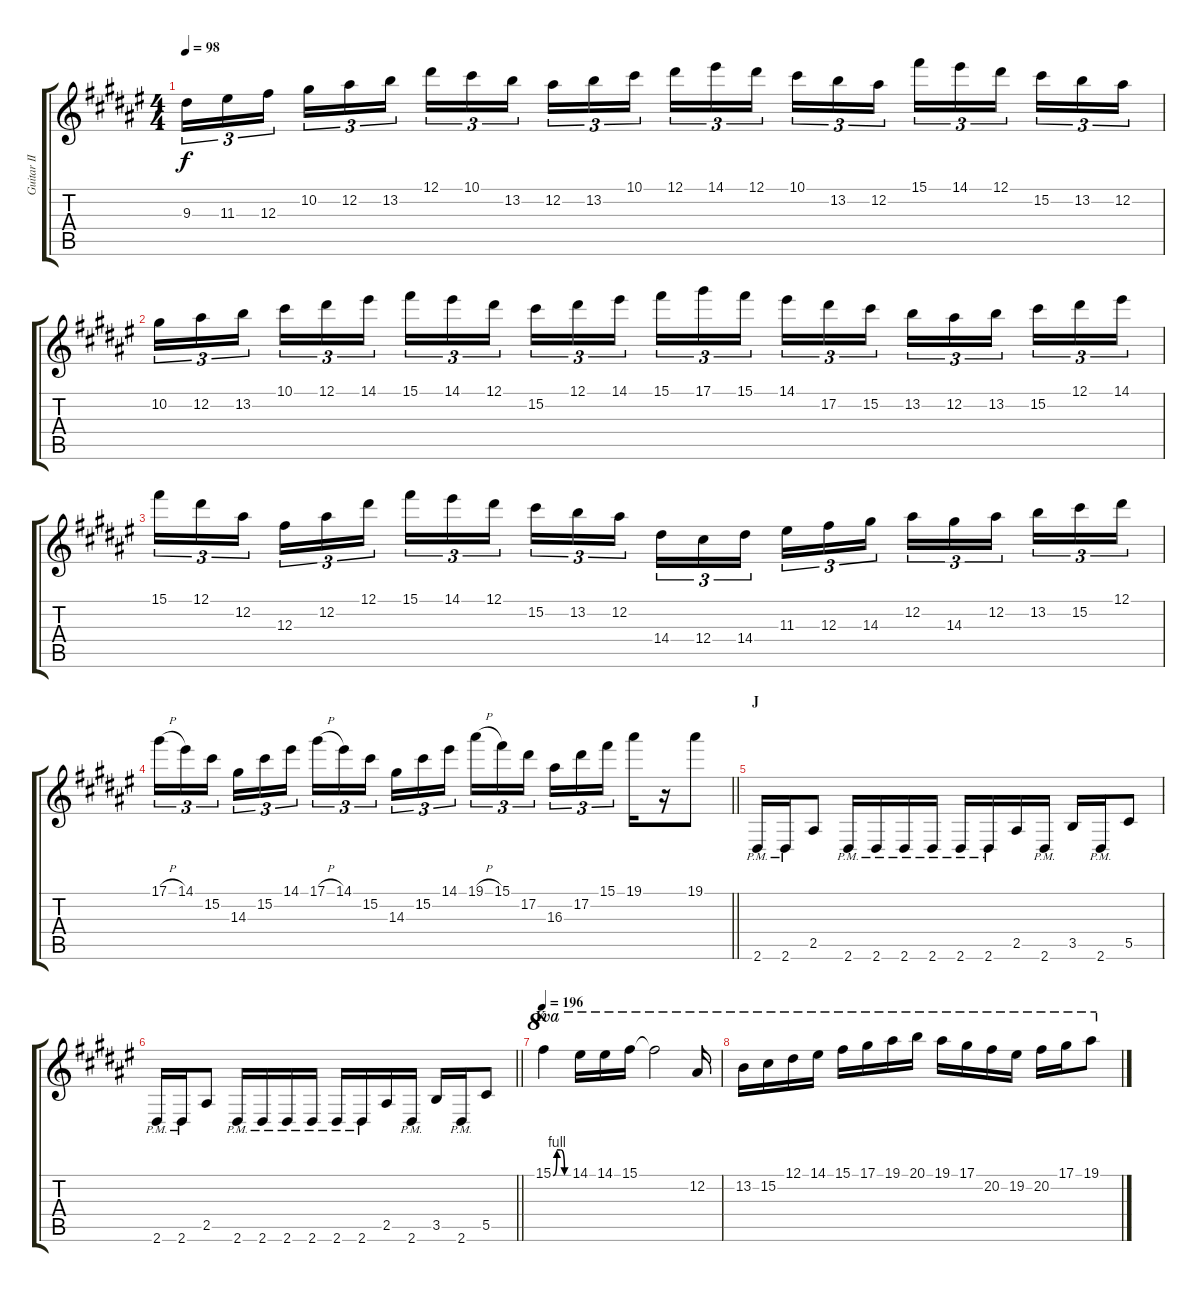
\track ("Guitar II Teru" "Guitar II ") {instrument distortionguitar}
\staff {score tabs}
\tuning (Eb4 Bb3 Gb3 Db3 Ab2 Db2) {hide}
\ts (4 4)
\tempo 98
\clef g2
\ks d#minor
9.3.16{tu (3 2) dy f} 11.3.16{tu (3 2)} 12.3.16{tu (3 2) beam splitsecondary} 10.2.16{tu (3 2)} 12.2.16{tu (3 2)} 13.2.16{tu (3 2)} 12.1.16{tu (3 2)} 10.1.16{tu (3 2)} 13.2.16{tu (3 2) beam splitsecondary} 12.2.16{tu (3 2)} 13.2.16{tu (3 2)} 10.1.16{tu (3 2)} 12.1.16{tu (3 2)} 14.1.16{tu (3 2)} 12.1.16{tu (3 2) beam splitsecondary} 10.1.16{tu (3 2)} 13.2.16{tu (3 2)} 12.2.16{tu (3 2)} 15.1.16{tu (3 2)} 14.1.16{tu (3 2)} 12.1.16{tu (3 2) beam splitsecondary} 15.2.16{tu (3 2)} 13.2.16{tu (3 2)} 12.2.16{tu (3 2)} |
10.2.16{tu (3 2)} 12.2.16{tu (3 2)} 13.2.16{tu (3 2) beam splitsecondary} 10.1.16{tu (3 2)} 12.1.16{tu (3 2)} 14.1.16{tu (3 2)} 15.1.16{tu (3 2)} 14.1.16{tu (3 2)} 12.1.16{tu (3 2) beam splitsecondary} 15.2.16{tu (3 2)} 12.1.16{tu (3 2)} 14.1.16{tu (3 2)} 15.1.16{tu (3 2)} 17.1.16{tu (3 2)} 15.1.16{tu (3 2) beam splitsecondary} 14.1.16{tu (3 2)} 17.2.16{tu (3 2)} 15.2.16{tu (3 2)} 13.2.16{tu (3 2)} 12.2.16{tu (3 2)} 13.2.16{tu (3 2) beam splitsecondary} 15.2.16{tu (3 2)} 12.1.16{tu (3 2)} 14.1.16{tu (3 2)} |
15.1.16{tu (3 2)} 12.1.16{tu (3 2)} 12.2.16{tu (3 2) beam splitsecondary} 12.3.16{tu (3 2)} 12.2.16{tu (3 2)} 12.1.16{tu (3 2)} 15.1.16{tu (3 2)} 14.1.16{tu (3 2)} 12.1.16{tu (3 2) beam splitsecondary} 15.2.16{tu (3 2)} 13.2.16{tu (3 2)} 12.2.16{tu (3 2)} 14.4.16{tu (3 2)} 12.4.16{tu (3 2)} 14.4.16{tu (3 2) beam splitsecondary} 11.3.16{tu (3 2)} 12.3.16{tu (3 2)} 14.3.16{tu (3 2)} 12.2.16{tu (3 2)} 14.3.16{tu (3 2)} 12.2.16{tu (3 2) beam splitsecondary} 13.2.16{tu (3 2)} 15.2.16{tu (3 2)} 12.1.16{tu (3 2)} |
\barLineRight lightlight
17.1{h}.16{tu (3 2)} 14.1.16{tu (3 2)} 15.2.16{tu (3 2) beam splitsecondary} 14.3.16{tu (3 2)} 15.2.16{tu (3 2)} 14.1.16{tu (3 2)} 17.1{h}.16{tu (3 2)} 14.1.16{tu (3 2)} 15.2.16{tu (3 2) beam splitsecondary} 14.3.16{tu (3 2)} 15.2.16{tu (3 2)} 14.1.16{tu (3 2)} 19.1{h}.16{tu (3 2)} 15.1.16{tu (3 2)} 17.2.16{tu (3 2) beam splitsecondary} 16.3.16{tu (3 2)} 17.2.16{tu (3 2)} 15.1.16{tu (3 2)} 19.1.16 r.16 19.1.8 |
\section ("" "J")
2.6{pm}.16 2.6{pm}.16 2.5.8 2.6{pm}.16 2.6{pm}.16 2.6{pm}.16 2.6{pm}.16 2.6{pm}.16 2.6{pm}.16 2.5.16 2.6{pm}.16 3.5.16 2.6{pm}.16 5.5.8 |
\barLineRight lightlight
2.6{pm}.16 2.6{pm}.16 2.5.8 2.6{pm}.16 2.6{pm}.16 2.6{pm}.16 2.6{pm}.16 2.6{pm}.16 2.6{pm}.16 2.5.16 2.6{pm}.16 3.5.16 2.6{pm}.16 5.5.8 |
\section ("" "K")
\tempo 196
15.1{be (custom 0 0 15 4 30 4 45 0 60 0)}.4{ot 8va} 14.1.16{ot 8va} 14.1.16{ot 8va} 15.1.16{ot 8va} 15.1{t}.2{ot 8va} 12.2.16{ot 8va} |
13.2.16{ot 8va} 15.2.16{ot 8va} 12.1.16{ot 8va} 14.1.16{ot 8va} 15.1.16{ot 8va} 17.1.16{ot 8va} 19.1.16{ot 8va} 20.1.16{ot 8va} 19.1.16{ot 8va} 17.1.16{ot 8va} 20.2.16{ot 8va} 19.2.16{ot 8va} 20.2.16{ot 8va} 17.1.16{ot 8va} 19.1.8{ot 8va}
